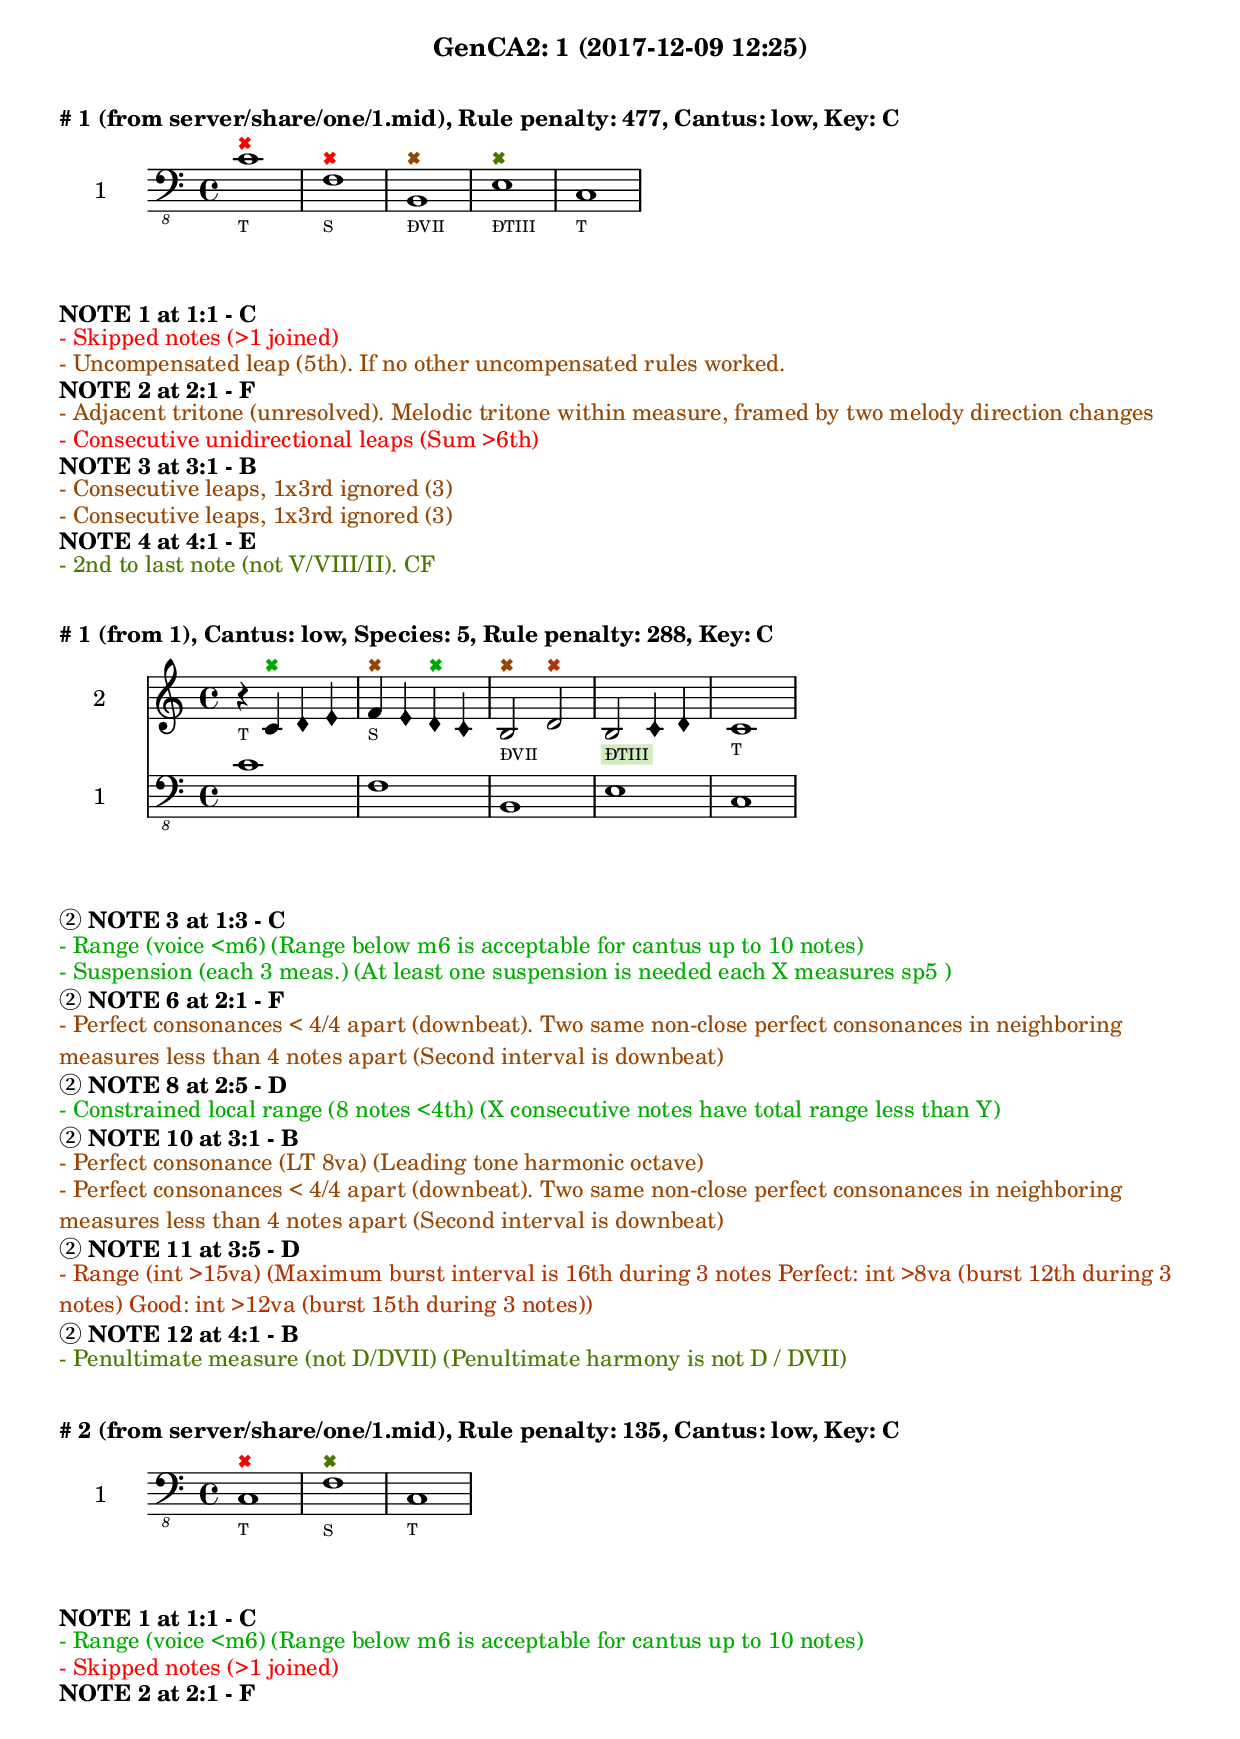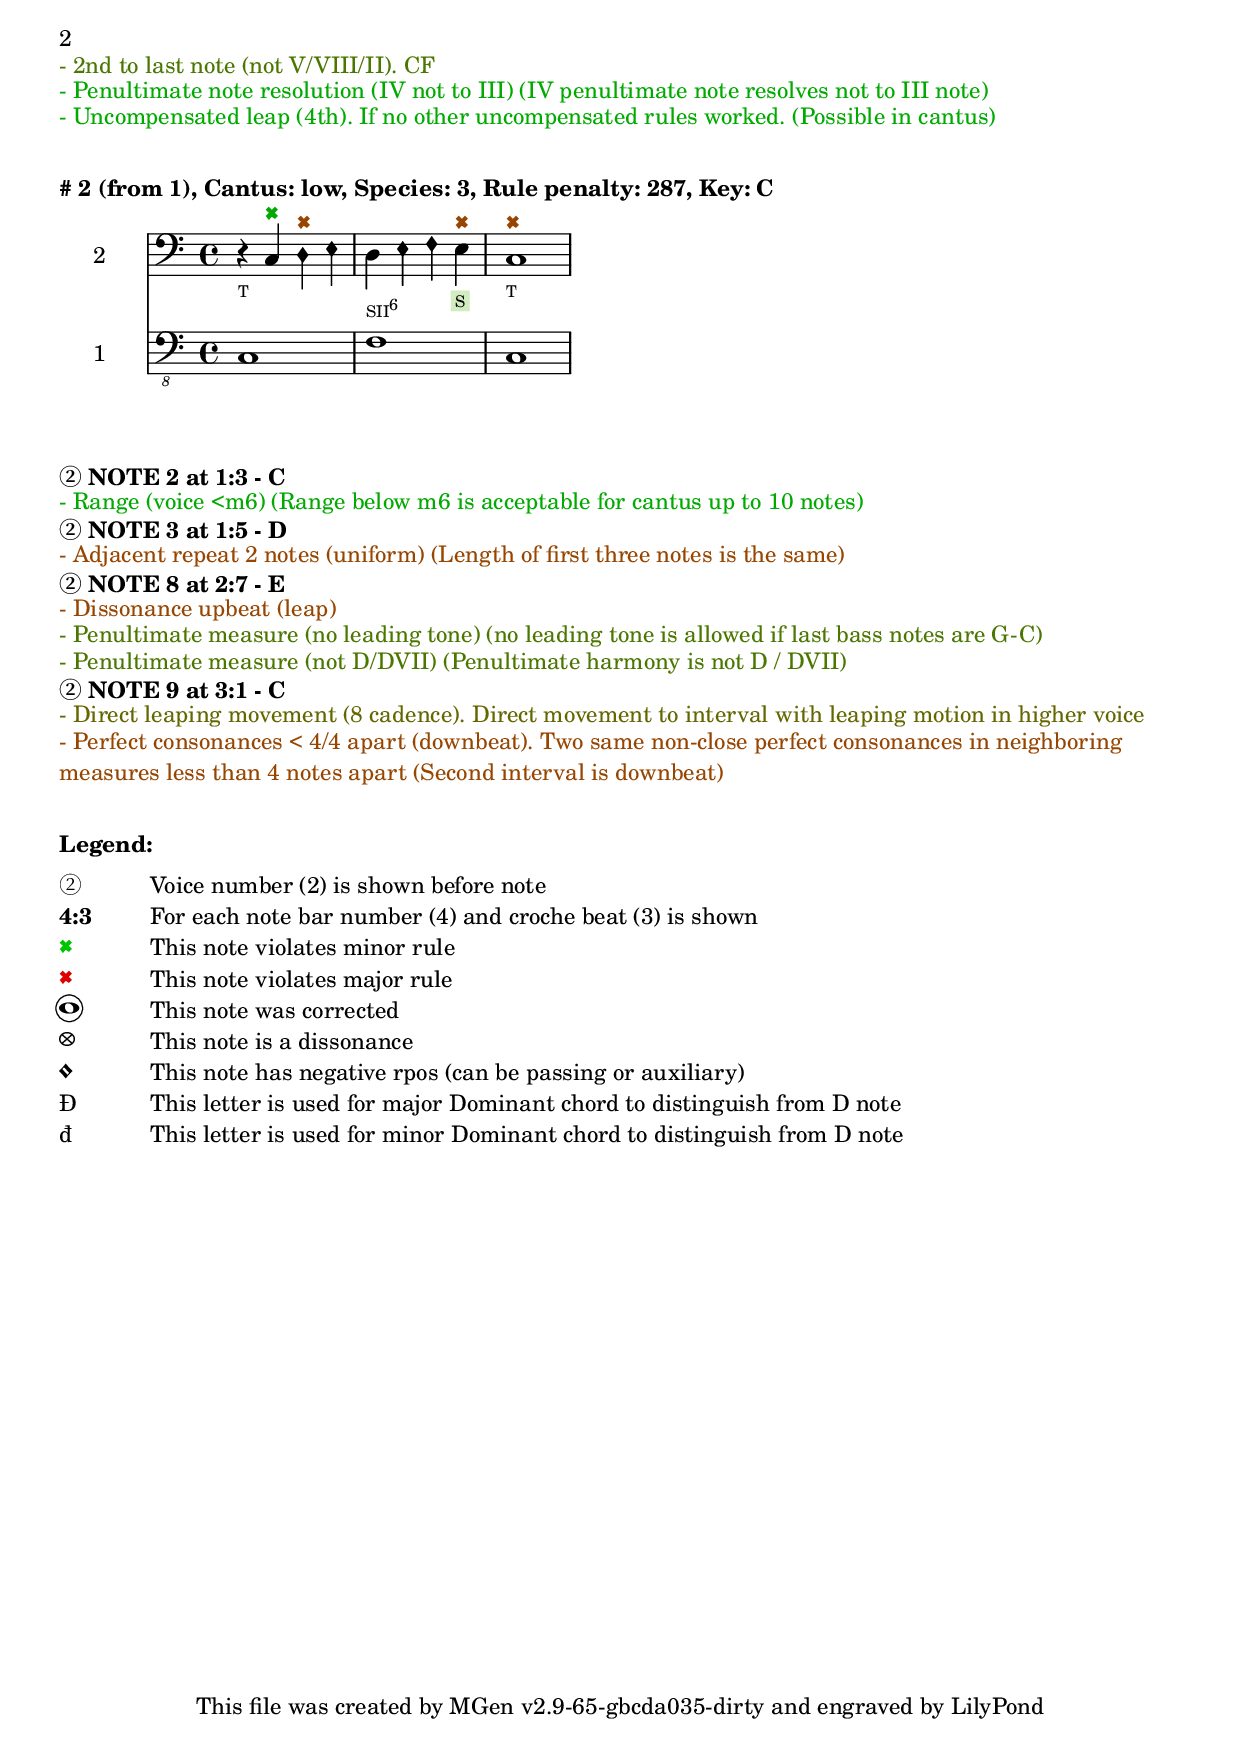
\version "2.18.2"
\language "english"
\paper { #(include-special-characters) }
circle =
\once \override NoteHead.stencil = #(lambda (grob)
    (let* ((note (ly:note-head::print grob))
           (combo-stencil (ly:stencil-add
               note
               (circle-stencil note 0.1 0.4))))
          (ly:make-stencil (ly:stencil-expr combo-stencil)
            (ly:stencil-extent note X)
            (ly:stencil-extent note Y))))
speakOn = {
  \override Stem.stencil =
    #(lambda (grob)
       (let* ((x-parent (ly:grob-parent grob X))
              (is-rest? (ly:grob? (ly:grob-object x-parent 'rest))))
         (if is-rest?
             empty-stencil
             (ly:stencil-combine-at-edge
              (ly:stem::print grob)
              Y
              (- (ly:grob-property grob 'direction))
              (grob-interpret-markup grob
                                     (markup #:center-align #:fontsize -4
                                             #:musicglyph "noteheads.s2cross"))
              -2.3))))
}

speakOff = {
  \revert Stem.stencil
  \revert Flag.stencil
}

#(define-markup-command (on-color layout props color arg) (color? markup?)
   (let* ((stencil (interpret-markup layout props arg))
          (X-ext (ly:stencil-extent stencil X))
          (Y-ext (ly:stencil-extent stencil Y)))
     (ly:stencil-add (ly:make-stencil
                      (list 'color color
                        (ly:stencil-expr (ly:round-filled-box X-ext Y-ext 0))
                        X-ext Y-ext)) stencil)))

\header {
  subtitle = "GenCA2: 1 (2017-12-09 12:25)"
}

\markup \wordwrap \bold {
      \vspace #2
"#"1 (from server/share/one/1.mid), Rule penalty: 477, Cantus: low, Key: C
}
<<
\new Staff {
  \set Staff.instrumentName = #"1"
  \clef "bass_8" \key c \major  \accidentalStyle modern-cautionary
  \time 4/4
  % \set Score.barNumberVisibility = #(every-nth-bar-number-visible 4)
  % \override Score.BarNumber.break-visibility = ##(#f #t #t)
  \new Voice \with {
  	\remove "Note_heads_engraver"
  	\consists "Completion_heads_engraver"
  	\remove "Rest_engraver"
  	\consists "Completion_rest_engraver"
  }

  {  \speakOff \revert NoteHead.style c1
_\markup{ \teeny \on-color #(rgb-color 1 1 1) \pad-markup #0.4 \concat { T }  }
^\markup{ \tiny \with-color #(rgb-color 0.988 0.005 0.000) \char ##x2716  }
 \speakOff \revert NoteHead.style f,1
_\markup{ \teeny \on-color #(rgb-color 1 1 1) \pad-markup #0.4 \concat { S }  }
^\markup{ \tiny \with-color #(rgb-color 0.988 0.005 0.000) \char ##x2716  }
 \speakOff \revert NoteHead.style b,,1
_\markup{ \teeny \on-color #(rgb-color 1 1 1) \pad-markup #0.4 \concat { \char ##x00D0 VII }  }
^\markup{ \tiny \with-color #(rgb-color 0.592 0.269 0.000) \char ##x2716  }
 \speakOff \revert NoteHead.style e,1
_\markup{ \teeny \on-color #(rgb-color 1 1 1) \pad-markup #0.4 \concat { \char ##x00D0 TIII }  }
^\markup{ \tiny \with-color #(rgb-color 0.294 0.468 0.000) \char ##x2716  }
 \speakOff \revert NoteHead.style c,1
_\markup{ \teeny \on-color #(rgb-color 1 1 1) \pad-markup #0.4 \concat { T }  }

  }
}
>>
\markup \wordwrap \bold {
  NOTE 1 at 1:1 - C

}
\markup \wordwrap \with-color #(rgb-color 0.988 0.005 0.000) {
  - Skipped notes (>1 joined)

}
\markup \wordwrap \with-color #(rgb-color 0.592 0.269 0.000) {
  - Uncompensated leap (5th). If no other uncompensated rules worked.

}
\markup \wordwrap \bold {
  NOTE 2 at 2:1 - F

}
\markup \wordwrap \with-color #(rgb-color 0.592 0.269 0.000) {
  - Adjacent tritone (unresolved). Melodic tritone within measure, framed by two melody direction changes

}
\markup \wordwrap \with-color #(rgb-color 0.988 0.005 0.000) {
  - Consecutive unidirectional leaps (Sum >6th)

}
\markup \wordwrap \bold {
  NOTE 3 at 3:1 - B

}
\markup \wordwrap \with-color #(rgb-color 0.592 0.269 0.000) {
  - Consecutive leaps, 1x3rd ignored (3)

}
\markup \wordwrap \with-color #(rgb-color 0.592 0.269 0.000) {
  - Consecutive leaps, 1x3rd ignored (3)

}
\markup \wordwrap \bold {
  NOTE 4 at 4:1 - E

}
\markup \wordwrap \with-color #(rgb-color 0.294 0.468 0.000) {
  - 2nd to last note (not V/VIII/II). CF

}
\markup \wordwrap \bold {
      \vspace #2
"#"1 (from 1), Cantus: low, Species: 5, Rule penalty: 288, Key: C
}
<<
\new Staff {
  \set Staff.instrumentName = #"2"
  \clef "treble" \key c \major  \accidentalStyle modern-cautionary
  \time 4/4
  % \set Score.barNumberVisibility = #(every-nth-bar-number-visible 4)
  % \override Score.BarNumber.break-visibility = ##(#f #t #t)
  \new Voice \with {
  	\remove "Note_heads_engraver"
  	\consists "Completion_heads_engraver"
  	\remove "Rest_engraver"
  	\consists "Completion_rest_engraver"
  }

  { r4
_\markup{ \teeny \on-color #(rgb-color 1 1 1) \pad-markup #0.4 \concat { T }  }
 \speakOff \revert NoteHead.style c'4
^\markup{ \tiny \with-color #(rgb-color 0.000 0.667 0.000) \char ##x2716  }
 \speakOff \override NoteHead.style = #'petrucci d'4
 \speakOff \override NoteHead.style = #'petrucci e'4
 \speakOff \revert NoteHead.style f'4
_\markup{ \teeny \on-color #(rgb-color 1 1 1) \pad-markup #0.4 \concat { S }  }
^\markup{ \tiny \with-color #(rgb-color 0.592 0.269 0.000) \char ##x2716  }
 \speakOff \override NoteHead.style = #'petrucci e'4
 \speakOff \override NoteHead.style = #'petrucci d'4
^\markup{ \tiny \with-color #(rgb-color 0.000 0.667 0.000) \char ##x2716  }
 \speakOff \override NoteHead.style = #'petrucci c'4
 \speakOff \revert NoteHead.style b2
_\markup{ \teeny \on-color #(rgb-color 1 1 1) \pad-markup #0.4 \concat { \char ##x00D0 VII }  }
^\markup{ \tiny \with-color #(rgb-color 0.592 0.269 0.000) \char ##x2716  }
 \speakOff \revert NoteHead.style d'2
^\markup{ \tiny \with-color #(rgb-color 0.690 0.204 0.000) \char ##x2716  }
 \speakOff \revert NoteHead.style b2
_\markup{ \teeny \on-color #(rgb-color 0.824 0.925 0.750) \pad-markup #0.4 \concat { \char ##x00D0 TIII }  }
 \speakOff \override NoteHead.style = #'petrucci c'4
 \speakOff \override NoteHead.style = #'petrucci d'4
 \speakOff \revert NoteHead.style c'1
_\markup{ \teeny \on-color #(rgb-color 1 1 1) \pad-markup #0.4 \concat { T }  }

  }
}
\new Staff {
  \set Staff.instrumentName = #"1"
  \clef "bass_8" \key c \major  \accidentalStyle modern-cautionary
  \time 4/4
  % \set Score.barNumberVisibility = #(every-nth-bar-number-visible 4)
  % \override Score.BarNumber.break-visibility = ##(#f #t #t)
  \new Voice \with {
  	\remove "Note_heads_engraver"
  	\consists "Completion_heads_engraver"
  	\remove "Rest_engraver"
  	\consists "Completion_rest_engraver"
  }

  {  \speakOff \revert NoteHead.style c1
 \speakOff \revert NoteHead.style f,1
 \speakOff \revert NoteHead.style b,,1
 \speakOff \revert NoteHead.style e,1
 \speakOff \revert NoteHead.style c,1

  }
}
>>
\markup \wordwrap \bold {
  \char ##x2461 NOTE 3 at 1:3 - C

}
\markup \wordwrap \with-color #(rgb-color 0.000 0.667 0.000) {
  - Range (voice <m6) (Range below m6 is acceptable for cantus up to 10 notes)

}
\markup \wordwrap \with-color #(rgb-color 0.000 0.667 0.000) {
  - Suspension (each 3 meas.) (At least one suspension is needed each X measures {sp5})

}
\markup \wordwrap \bold {
  \char ##x2461 NOTE 6 at 2:1 - F

}
\markup \wordwrap \with-color #(rgb-color 0.592 0.269 0.000) {
  - Perfect consonances < 4/4 apart (downbeat). Two same non-close perfect consonances in neighboring measures less than 4 notes apart (Second interval is downbeat)

}
\markup \wordwrap \bold {
  \char ##x2461 NOTE 8 at 2:5 - D

}
\markup \wordwrap \with-color #(rgb-color 0.000 0.667 0.000) {
  - Constrained local range (8 notes <4th) (X consecutive notes have total range less than Y)

}
\markup \wordwrap \bold {
  \char ##x2461 NOTE 10 at 3:1 - B

}
\markup \wordwrap \with-color #(rgb-color 0.592 0.269 0.000) {
  - Perfect consonance (LT 8va) (Leading tone harmonic octave)

}
\markup \wordwrap \with-color #(rgb-color 0.592 0.269 0.000) {
  - Perfect consonances < 4/4 apart (downbeat). Two same non-close perfect consonances in neighboring measures less than 4 notes apart (Second interval is downbeat)

}
\markup \wordwrap \bold {
  \char ##x2461 NOTE 11 at 3:5 - D

}
\markup \wordwrap \with-color #(rgb-color 0.690 0.204 0.000) {
  - Range (int >15va) (Maximum burst interval is 16th during 3 notes  Perfect: int >8va (burst 12th during 3 notes) Good: int >12va (burst 15th during 3 notes))

}
\markup \wordwrap \bold {
  \char ##x2461 NOTE 12 at 4:1 - B

}
\markup \wordwrap \with-color #(rgb-color 0.294 0.468 0.000) {
  - Penultimate measure (not D/DVII) (Penultimate harmony is not D / DVII)

}
\markup \wordwrap \bold {
      \vspace #2
"#"2 (from server/share/one/1.mid), Rule penalty: 135, Cantus: low, Key: C
}
<<
\new Staff {
  \set Staff.instrumentName = #"1"
  \clef "bass_8" \key c \major  \accidentalStyle modern-cautionary
  \time 4/4
  % \set Score.barNumberVisibility = #(every-nth-bar-number-visible 4)
  % \override Score.BarNumber.break-visibility = ##(#f #t #t)
  \new Voice \with {
  	\remove "Note_heads_engraver"
  	\consists "Completion_heads_engraver"
  	\remove "Rest_engraver"
  	\consists "Completion_rest_engraver"
  }

  {  \speakOff \revert NoteHead.style c,1
_\markup{ \teeny \on-color #(rgb-color 1 1 1) \pad-markup #0.4 \concat { T }  }
^\markup{ \tiny \with-color #(rgb-color 0.988 0.005 0.000) \char ##x2716  }
 \speakOff \revert NoteHead.style f,1
_\markup{ \teeny \on-color #(rgb-color 1 1 1) \pad-markup #0.4 \concat { S }  }
^\markup{ \tiny \with-color #(rgb-color 0.294 0.468 0.000) \char ##x2716  }
 \speakOff \revert NoteHead.style c,1
_\markup{ \teeny \on-color #(rgb-color 1 1 1) \pad-markup #0.4 \concat { T }  }

  }
}
>>
\markup \wordwrap \bold {
  NOTE 1 at 1:1 - C

}
\markup \wordwrap \with-color #(rgb-color 0.000 0.667 0.000) {
  - Range (voice <m6) (Range below m6 is acceptable for cantus up to 10 notes)

}
\markup \wordwrap \with-color #(rgb-color 0.988 0.005 0.000) {
  - Skipped notes (>1 joined)

}
\markup \wordwrap \bold {
  NOTE 2 at 2:1 - F

}
\markup \wordwrap \with-color #(rgb-color 0.294 0.468 0.000) {
  - 2nd to last note (not V/VIII/II). CF

}
\markup \wordwrap \with-color #(rgb-color 0.000 0.667 0.000) {
  - Penultimate note resolution (IV not to III) (IV penultimate note resolves not to III note)

}
\markup \wordwrap \with-color #(rgb-color 0.000 0.667 0.000) {
  - Uncompensated leap (4th). If no other uncompensated rules worked. (Possible in cantus)

}
\markup \wordwrap \bold {
      \vspace #2
"#"2 (from 1), Cantus: low, Species: 3, Rule penalty: 287, Key: C
}
<<
\new Staff {
  \set Staff.instrumentName = #"2"
  \clef "bass" \key c \major  \accidentalStyle modern-cautionary
  \time 4/4
  % \set Score.barNumberVisibility = #(every-nth-bar-number-visible 4)
  % \override Score.BarNumber.break-visibility = ##(#f #t #t)
  \new Voice \with {
  	\remove "Note_heads_engraver"
  	\consists "Completion_heads_engraver"
  	\remove "Rest_engraver"
  	\consists "Completion_rest_engraver"
  }

  { r4
_\markup{ \teeny \on-color #(rgb-color 1 1 1) \pad-markup #0.4 \concat { T }  }
 \speakOff \revert NoteHead.style c4
^\markup{ \tiny \with-color #(rgb-color 0.000 0.667 0.000) \char ##x2716  }
 \speakOff \override NoteHead.style = #'petrucci d4
^\markup{ \tiny \with-color #(rgb-color 0.592 0.269 0.000) \char ##x2716  }
 \speakOff \override NoteHead.style = #'petrucci e4
 \speakOff \revert NoteHead.style d4
_\markup{ \teeny \on-color #(rgb-color 1 1 1) \pad-markup #0.4 \concat { SII \raise #0.7 6 }  }
 \speakOff \override NoteHead.style = #'petrucci e4
 \speakOff \override NoteHead.style = #'petrucci f4
 \speakOff \revert NoteHead.style e4
_\markup{ \teeny \on-color #(rgb-color 0.824 0.925 0.750) \pad-markup #0.4 \concat { S }  }
^\markup{ \tiny \with-color #(rgb-color 0.592 0.269 0.000) \char ##x2716  }
 \speakOff \revert NoteHead.style c1
_\markup{ \teeny \on-color #(rgb-color 1 1 1) \pad-markup #0.4 \concat { T }  }
^\markup{ \tiny \with-color #(rgb-color 0.592 0.269 0.000) \char ##x2716  }

  }
}
\new Staff {
  \set Staff.instrumentName = #"1"
  \clef "bass_8" \key c \major  \accidentalStyle modern-cautionary
  \time 4/4
  % \set Score.barNumberVisibility = #(every-nth-bar-number-visible 4)
  % \override Score.BarNumber.break-visibility = ##(#f #t #t)
  \new Voice \with {
  	\remove "Note_heads_engraver"
  	\consists "Completion_heads_engraver"
  	\remove "Rest_engraver"
  	\consists "Completion_rest_engraver"
  }

  {  \speakOff \revert NoteHead.style c,1
 \speakOff \revert NoteHead.style f,1
 \speakOff \revert NoteHead.style c,1

  }
}
>>
\markup \wordwrap \bold {
  \char ##x2461 NOTE 2 at 1:3 - C

}
\markup \wordwrap \with-color #(rgb-color 0.000 0.667 0.000) {
  - Range (voice <m6) (Range below m6 is acceptable for cantus up to 10 notes)

}
\markup \wordwrap \bold {
  \char ##x2461 NOTE 3 at 1:5 - D

}
\markup \wordwrap \with-color #(rgb-color 0.592 0.269 0.000) {
  - Adjacent repeat 2 notes (uniform) (Length of first three notes is the same)

}
\markup \wordwrap \bold {
  \char ##x2461 NOTE 8 at 2:7 - E

}
\markup \wordwrap \with-color #(rgb-color 0.592 0.269 0.000) {
  - Dissonance upbeat (leap)

}
\markup \wordwrap \with-color #(rgb-color 0.294 0.468 0.000) {
  - Penultimate measure (no leading tone) (no leading tone is allowed if last bass notes are G-C)

}
\markup \wordwrap \with-color #(rgb-color 0.294 0.468 0.000) {
  - Penultimate measure (not D/DVII) (Penultimate harmony is not D / DVII)

}
\markup \wordwrap \bold {
  \char ##x2461 NOTE 9 at 3:1 - C

}
\markup \wordwrap \with-color #(rgb-color 0.392 0.403 0.000) {
  - Direct leaping movement (8 cadence). Direct movement to interval with leaping motion in higher voice

}
\markup \wordwrap \with-color #(rgb-color 0.592 0.269 0.000) {
  - Perfect consonances < 4/4 apart (downbeat). Two same non-close perfect consonances in neighboring measures less than 4 notes apart (Second interval is downbeat)

}
\header {tagline = "This file was created by MGen v2.9-65-gbcda035-dirty and engraved by LilyPond"}
\markup { 
  \vspace #2
  \bold Legend:
} 

\markup {
  \line {
  \vspace #1
    \column {
      \char ##x2461
      \bold 4:3
      \raise #0.3 \tiny \with-color #(rgb-color 0.000 0.767 0.000) \char ##x2716
      \raise #0.3 \tiny \with-color #(rgb-color 0.867 0.0 0.000) \char ##x2716
      \raise #0.9 \circle \note #"1" #1
      \raise #0.9 \musicglyph #"noteheads.s2xcircle"
      \raise #0.9 \musicglyph #"noteheads.s0harmonic"
      \char ##x00D0
      \char ##x0111
    }
    \hspace #5
    \column {
      "Voice number (2) is shown before note"
      "For each note bar number (4) and croche beat (3) is shown"
      "This note violates minor rule"
      "This note violates major rule"
      "This note was corrected"
      "This note is a dissonance"
      "This note has negative rpos (can be passing or auxiliary)"
      "This letter is used for major Dominant chord to distinguish from D note"
      "This letter is used for minor Dominant chord to distinguish from D note"
    }
  }
} 

